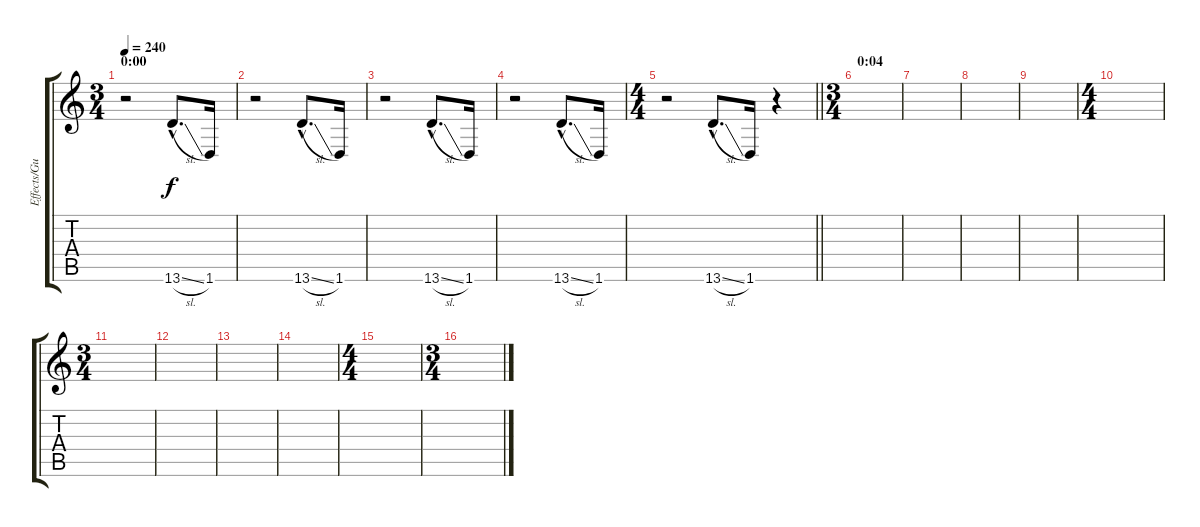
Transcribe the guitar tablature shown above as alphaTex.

\track ("Effects/Guitar" "Effects/Gu") {instrument guitarharmonics}
\staff {score tabs}
\tuning (Db4 Ab3 E3 B2 Gb2 Db2) {hide}
\ts (3 4)
\section ("" "0:00")
\tempo 240
\clef g2
\ks c
r.2{dy f instrument guitarharmonics} 13.6{sl hac}.8{d} 1.6.16 |
r.2 13.6{sl hac}.8{d} 1.6.16 |
r.2 13.6{sl hac}.8{d} 1.6.16 |
r.2 13.6{sl hac}.8{d} 1.6.16 |
\ts (4 4)
\barLineRight lightlight
r.2 13.6{sl hac}.8{d} 1.6.16 r.4 |
\ts (3 4)
\section ("" "0:04")
|
|
|
|
\ts (4 4)
|
\ts (3 4)
|
|
|
|
\ts (4 4)
|
\ts (3 4)
